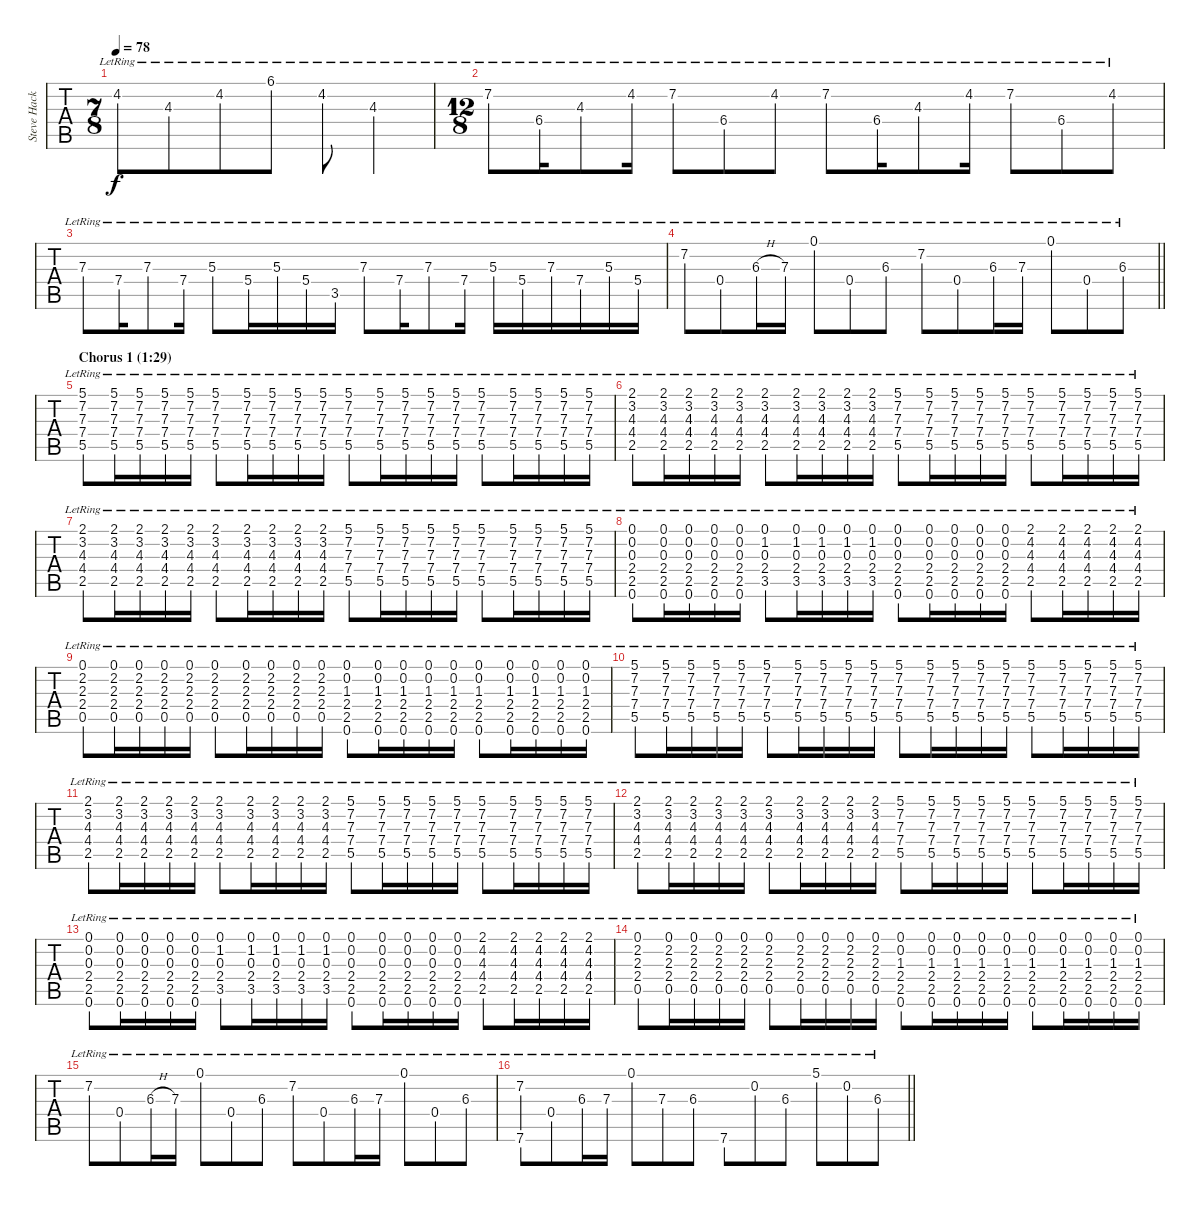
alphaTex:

\track ("Steve Hackett (electric guitar)" "Steve Hack") {instrument electricguitarjazz}
\staff {tabs}
\tuning (E4 B3 G3 D3 A2 E2) {hide}
\ts (7 8)
\tempo 78
\clef g2
\ks c
4.2{lr}.8{dy f} 4.3{lr}.8 4.2{lr}.8 6.1{lr}.8 4.2{lr}.8 4.3{lr}.4 |
\ts (12 8)
7.2{lr}.8 6.4{lr}.16 4.3{lr}.8 4.2{lr}.16 7.2{lr}.8 6.4{lr}.8 4.2{lr}.8 7.2{lr}.8 6.4{lr}.16 4.3{lr}.8 4.2{lr}.16 7.2{lr}.8 6.4{lr}.8 4.2{lr}.8 |
7.3{lr}.8 7.4{lr}.16 7.3{lr}.8 7.4{lr}.16 5.3{lr}.8 5.4{lr}.16 5.3{lr}.16 5.4{lr}.16 3.5{lr}.16 7.3{lr}.8 7.4{lr}.16 7.3{lr}.8 7.4{lr}.16 5.3{lr}.16 5.4{lr}.16 7.3{lr}.16 7.4{lr}.16 5.3{lr}.16 5.4{lr}.16 |
\barLineRight lightlight
7.2{lr}.8 0.4{lr}.8 6.3{h lr}.16 7.3{lr}.16 0.1{lr}.8 0.4{lr}.8 6.3{lr}.8 7.2{lr}.8 0.4{lr}.8 6.3{lr}.16 7.3{lr}.16 0.1{lr}.8 0.4{lr}.8 6.3{lr}.8 |
\section ("" "Chorus 1 (1:29)")
(5.1{lr} 7.2{lr} 7.3{lr} 7.4{lr} 5.5{lr}).8 (5.1{lr} 7.2{lr} 7.3{lr} 7.4{lr} 5.5{lr}).16 (5.1{lr} 7.2{lr} 7.3{lr} 7.4{lr} 5.5{lr}).16 (5.1{lr} 7.2{lr} 7.3{lr} 7.4{lr} 5.5{lr}).16 (5.1{lr} 7.2{lr} 7.3{lr} 7.4{lr} 5.5{lr}).16 (5.1{lr} 7.2{lr} 7.3{lr} 7.4{lr} 5.5{lr}).8 (5.1{lr} 7.2{lr} 7.3{lr} 7.4{lr} 5.5{lr}).16 (5.1{lr} 7.2{lr} 7.3{lr} 7.4{lr} 5.5{lr}).16 (5.1{lr} 7.2{lr} 7.3{lr} 7.4{lr} 5.5{lr}).16 (5.1{lr} 7.2{lr} 7.3{lr} 7.4{lr} 5.5{lr}).16 (5.1{lr} 7.2{lr} 7.3{lr} 7.4{lr} 5.5{lr}).8 (5.1{lr} 7.2{lr} 7.3{lr} 7.4{lr} 5.5{lr}).16 (5.1{lr} 7.2{lr} 7.3{lr} 7.4{lr} 5.5{lr}).16 (5.1{lr} 7.2{lr} 7.3{lr} 7.4{lr} 5.5{lr}).16 (5.1{lr} 7.2{lr} 7.3{lr} 7.4{lr} 5.5{lr}).16 (5.1{lr} 7.2{lr} 7.3{lr} 7.4{lr} 5.5{lr}).8 (5.1{lr} 7.2{lr} 7.3{lr} 7.4{lr} 5.5{lr}).16 (5.1{lr} 7.2{lr} 7.3{lr} 7.4{lr} 5.5{lr}).16 (5.1{lr} 7.2{lr} 7.3{lr} 7.4{lr} 5.5{lr}).16 (5.1{lr} 7.2{lr} 7.3{lr} 7.4{lr} 5.5{lr}).16 |
(2.1{lr} 3.2{lr} 4.3{lr} 4.4{lr} 2.5{lr}).8 (2.1{lr} 3.2{lr} 4.3{lr} 4.4{lr} 2.5{lr}).16 (2.1{lr} 3.2{lr} 4.3{lr} 4.4{lr} 2.5{lr}).16 (2.1{lr} 3.2{lr} 4.3{lr} 4.4{lr} 2.5{lr}).16 (2.1{lr} 3.2{lr} 4.3{lr} 4.4{lr} 2.5{lr}).16 (2.1{lr} 3.2{lr} 4.3{lr} 4.4{lr} 2.5{lr}).8 (2.1{lr} 3.2{lr} 4.3{lr} 4.4{lr} 2.5{lr}).16 (2.1{lr} 3.2{lr} 4.3{lr} 4.4{lr} 2.5{lr}).16 (2.1{lr} 3.2{lr} 4.3{lr} 4.4{lr} 2.5{lr}).16 (2.1{lr} 3.2{lr} 4.3{lr} 4.4{lr} 2.5{lr}).16 (5.1{lr} 7.2{lr} 7.3{lr} 7.4{lr} 5.5{lr}).8 (5.1{lr} 7.2{lr} 7.3{lr} 7.4{lr} 5.5{lr}).16 (5.1{lr} 7.2{lr} 7.3{lr} 7.4{lr} 5.5{lr}).16 (5.1{lr} 7.2{lr} 7.3{lr} 7.4{lr} 5.5{lr}).16 (5.1{lr} 7.2{lr} 7.3{lr} 7.4{lr} 5.5{lr}).16 (5.1{lr} 7.2{lr} 7.3{lr} 7.4{lr} 5.5{lr}).8 (5.1{lr} 7.2{lr} 7.3{lr} 7.4{lr} 5.5{lr}).16 (5.1{lr} 7.2{lr} 7.3{lr} 7.4{lr} 5.5{lr}).16 (5.1{lr} 7.2{lr} 7.3{lr} 7.4{lr} 5.5{lr}).16 (5.1{lr} 7.2{lr} 7.3{lr} 7.4{lr} 5.5{lr}).16 |
(2.1{lr} 3.2{lr} 4.3{lr} 4.4{lr} 2.5{lr}).8 (2.1{lr} 3.2{lr} 4.3{lr} 4.4{lr} 2.5{lr}).16 (2.1{lr} 3.2{lr} 4.3{lr} 4.4{lr} 2.5{lr}).16 (2.1{lr} 3.2{lr} 4.3{lr} 4.4{lr} 2.5{lr}).16 (2.1{lr} 3.2{lr} 4.3{lr} 4.4{lr} 2.5{lr}).16 (2.1{lr} 3.2{lr} 4.3{lr} 4.4{lr} 2.5{lr}).8 (2.1{lr} 3.2{lr} 4.3{lr} 4.4{lr} 2.5{lr}).16 (2.1{lr} 3.2{lr} 4.3{lr} 4.4{lr} 2.5{lr}).16 (2.1{lr} 3.2{lr} 4.3{lr} 4.4{lr} 2.5{lr}).16 (2.1{lr} 3.2{lr} 4.3{lr} 4.4{lr} 2.5{lr}).16 (5.1{lr} 7.2{lr} 7.3{lr} 7.4{lr} 5.5{lr}).8 (5.1{lr} 7.2{lr} 7.3{lr} 7.4{lr} 5.5{lr}).16 (5.1{lr} 7.2{lr} 7.3{lr} 7.4{lr} 5.5{lr}).16 (5.1{lr} 7.2{lr} 7.3{lr} 7.4{lr} 5.5{lr}).16 (5.1{lr} 7.2{lr} 7.3{lr} 7.4{lr} 5.5{lr}).16 (5.1{lr} 7.2{lr} 7.3{lr} 7.4{lr} 5.5{lr}).8 (5.1{lr} 7.2{lr} 7.3{lr} 7.4{lr} 5.5{lr}).16 (5.1{lr} 7.2{lr} 7.3{lr} 7.4{lr} 5.5{lr}).16 (5.1{lr} 7.2{lr} 7.3{lr} 7.4{lr} 5.5{lr}).16 (5.1{lr} 7.2{lr} 7.3{lr} 7.4{lr} 5.5{lr}).16 |
(0.1{lr} 0.2{lr} 0.3{lr} 2.4{lr} 2.5{lr} 0.6{lr}).8 (0.1{lr} 0.2{lr} 0.3{lr} 2.4{lr} 2.5{lr} 0.6{lr}).16 (0.1{lr} 0.2{lr} 0.3{lr} 2.4{lr} 2.5{lr} 0.6{lr}).16 (0.1{lr} 0.2{lr} 0.3{lr} 2.4{lr} 2.5{lr} 0.6{lr}).16 (0.1{lr} 0.2{lr} 0.3{lr} 2.4{lr} 2.5{lr} 0.6{lr}).16 (0.1{lr} 1.2{lr} 0.3{lr} 2.4{lr} 3.5{lr}).8 (0.1{lr} 1.2{lr} 0.3{lr} 2.4{lr} 3.5{lr}).16 (0.1{lr} 1.2{lr} 0.3{lr} 2.4{lr} 3.5{lr}).16 (0.1{lr} 1.2{lr} 0.3{lr} 2.4{lr} 3.5{lr}).16 (0.1{lr} 1.2{lr} 0.3{lr} 2.4{lr} 3.5{lr}).16 (0.1{lr} 0.2{lr} 0.3{lr} 2.4{lr} 2.5{lr} 0.6{lr}).8 (0.1{lr} 0.2{lr} 0.3{lr} 2.4{lr} 2.5{lr} 0.6{lr}).16 (0.1{lr} 0.2{lr} 0.3{lr} 2.4{lr} 2.5{lr} 0.6{lr}).16 (0.1{lr} 0.2{lr} 0.3{lr} 2.4{lr} 2.5{lr} 0.6{lr}).16 (0.1{lr} 0.2{lr} 0.3{lr} 2.4{lr} 2.5{lr} 0.6{lr}).16 (2.1{lr} 4.2{lr} 4.3{lr} 4.4{lr} 2.5{lr}).8 (2.1{lr} 4.2{lr} 4.3{lr} 4.4{lr} 2.5{lr}).16 (2.1{lr} 4.2{lr} 4.3{lr} 4.4{lr} 2.5{lr}).16 (2.1{lr} 4.2{lr} 4.3{lr} 4.4{lr} 2.5{lr}).16 (2.1{lr} 4.2{lr} 4.3{lr} 4.4{lr} 2.5{lr}).16 |
(0.1{lr} 2.2{lr} 2.3{lr} 2.4{lr} 0.5{lr}).8 (0.1{lr} 2.2{lr} 2.3{lr} 2.4{lr} 0.5{lr}).16 (0.1{lr} 2.2{lr} 2.3{lr} 2.4{lr} 0.5{lr}).16 (0.1{lr} 2.2{lr} 2.3{lr} 2.4{lr} 0.5{lr}).16 (0.1{lr} 2.2{lr} 2.3{lr} 2.4{lr} 0.5{lr}).16 (0.1{lr} 2.2{lr} 2.3{lr} 2.4{lr} 0.5{lr}).8 (0.1{lr} 2.2{lr} 2.3{lr} 2.4{lr} 0.5{lr}).16 (0.1{lr} 2.2{lr} 2.3{lr} 2.4{lr} 0.5{lr}).16 (0.1{lr} 2.2{lr} 2.3{lr} 2.4{lr} 0.5{lr}).16 (0.1{lr} 2.2{lr} 2.3{lr} 2.4{lr} 0.5{lr}).16 (0.1{lr} 0.2{lr} 1.3{lr} 2.4{lr} 2.5{lr} 0.6{lr}).8 (0.1{lr} 0.2{lr} 1.3{lr} 2.4{lr} 2.5{lr} 0.6{lr}).16 (0.1{lr} 0.2{lr} 1.3{lr} 2.4{lr} 2.5{lr} 0.6{lr}).16 (0.1{lr} 0.2{lr} 1.3{lr} 2.4{lr} 2.5{lr} 0.6{lr}).16 (0.1{lr} 0.2{lr} 1.3{lr} 2.4{lr} 2.5{lr} 0.6{lr}).16 (0.1{lr} 0.2{lr} 1.3{lr} 2.4{lr} 2.5{lr} 0.6{lr}).8 (0.1{lr} 0.2{lr} 1.3{lr} 2.4{lr} 2.5{lr} 0.6{lr}).16 (0.1{lr} 0.2{lr} 1.3{lr} 2.4{lr} 2.5{lr} 0.6{lr}).16 (0.1{lr} 0.2{lr} 1.3{lr} 2.4{lr} 2.5{lr} 0.6{lr}).16 (0.1{lr} 0.2{lr} 1.3{lr} 2.4{lr} 2.5{lr} 0.6{lr}).16 |
(5.1{lr} 7.2{lr} 7.3{lr} 7.4{lr} 5.5{lr}).8 (5.1{lr} 7.2{lr} 7.3{lr} 7.4{lr} 5.5{lr}).16 (5.1{lr} 7.2{lr} 7.3{lr} 7.4{lr} 5.5{lr}).16 (5.1{lr} 7.2{lr} 7.3{lr} 7.4{lr} 5.5{lr}).16 (5.1{lr} 7.2{lr} 7.3{lr} 7.4{lr} 5.5{lr}).16 (5.1{lr} 7.2{lr} 7.3{lr} 7.4{lr} 5.5{lr}).8 (5.1{lr} 7.2{lr} 7.3{lr} 7.4{lr} 5.5{lr}).16 (5.1{lr} 7.2{lr} 7.3{lr} 7.4{lr} 5.5{lr}).16 (5.1{lr} 7.2{lr} 7.3{lr} 7.4{lr} 5.5{lr}).16 (5.1{lr} 7.2{lr} 7.3{lr} 7.4{lr} 5.5{lr}).16 (5.1{lr} 7.2{lr} 7.3{lr} 7.4{lr} 5.5{lr}).8 (5.1{lr} 7.2{lr} 7.3{lr} 7.4{lr} 5.5{lr}).16 (5.1{lr} 7.2{lr} 7.3{lr} 7.4{lr} 5.5{lr}).16 (5.1{lr} 7.2{lr} 7.3{lr} 7.4{lr} 5.5{lr}).16 (5.1{lr} 7.2{lr} 7.3{lr} 7.4{lr} 5.5{lr}).16 (5.1{lr} 7.2{lr} 7.3{lr} 7.4{lr} 5.5{lr}).8 (5.1{lr} 7.2{lr} 7.3{lr} 7.4{lr} 5.5{lr}).16 (5.1{lr} 7.2{lr} 7.3{lr} 7.4{lr} 5.5{lr}).16 (5.1{lr} 7.2{lr} 7.3{lr} 7.4{lr} 5.5{lr}).16 (5.1{lr} 7.2{lr} 7.3{lr} 7.4{lr} 5.5{lr}).16 |
(2.1{lr} 3.2{lr} 4.3{lr} 4.4{lr} 2.5{lr}).8 (2.1{lr} 3.2{lr} 4.3{lr} 4.4{lr} 2.5{lr}).16 (2.1{lr} 3.2{lr} 4.3{lr} 4.4{lr} 2.5{lr}).16 (2.1{lr} 3.2{lr} 4.3{lr} 4.4{lr} 2.5{lr}).16 (2.1{lr} 3.2{lr} 4.3{lr} 4.4{lr} 2.5{lr}).16 (2.1{lr} 3.2{lr} 4.3{lr} 4.4{lr} 2.5{lr}).8 (2.1{lr} 3.2{lr} 4.3{lr} 4.4{lr} 2.5{lr}).16 (2.1{lr} 3.2{lr} 4.3{lr} 4.4{lr} 2.5{lr}).16 (2.1{lr} 3.2{lr} 4.3{lr} 4.4{lr} 2.5{lr}).16 (2.1{lr} 3.2{lr} 4.3{lr} 4.4{lr} 2.5{lr}).16 (5.1{lr} 7.2{lr} 7.3{lr} 7.4{lr} 5.5{lr}).8 (5.1{lr} 7.2{lr} 7.3{lr} 7.4{lr} 5.5{lr}).16 (5.1{lr} 7.2{lr} 7.3{lr} 7.4{lr} 5.5{lr}).16 (5.1{lr} 7.2{lr} 7.3{lr} 7.4{lr} 5.5{lr}).16 (5.1{lr} 7.2{lr} 7.3{lr} 7.4{lr} 5.5{lr}).16 (5.1{lr} 7.2{lr} 7.3{lr} 7.4{lr} 5.5{lr}).8 (5.1{lr} 7.2{lr} 7.3{lr} 7.4{lr} 5.5{lr}).16 (5.1{lr} 7.2{lr} 7.3{lr} 7.4{lr} 5.5{lr}).16 (5.1{lr} 7.2{lr} 7.3{lr} 7.4{lr} 5.5{lr}).16 (5.1{lr} 7.2{lr} 7.3{lr} 7.4{lr} 5.5{lr}).16 |
(2.1{lr} 3.2{lr} 4.3{lr} 4.4{lr} 2.5{lr}).8 (2.1{lr} 3.2{lr} 4.3{lr} 4.4{lr} 2.5{lr}).16 (2.1{lr} 3.2{lr} 4.3{lr} 4.4{lr} 2.5{lr}).16 (2.1{lr} 3.2{lr} 4.3{lr} 4.4{lr} 2.5{lr}).16 (2.1{lr} 3.2{lr} 4.3{lr} 4.4{lr} 2.5{lr}).16 (2.1{lr} 3.2{lr} 4.3{lr} 4.4{lr} 2.5{lr}).8 (2.1{lr} 3.2{lr} 4.3{lr} 4.4{lr} 2.5{lr}).16 (2.1{lr} 3.2{lr} 4.3{lr} 4.4{lr} 2.5{lr}).16 (2.1{lr} 3.2{lr} 4.3{lr} 4.4{lr} 2.5{lr}).16 (2.1{lr} 3.2{lr} 4.3{lr} 4.4{lr} 2.5{lr}).16 (5.1{lr} 7.2{lr} 7.3{lr} 7.4{lr} 5.5{lr}).8 (5.1{lr} 7.2{lr} 7.3{lr} 7.4{lr} 5.5{lr}).16 (5.1{lr} 7.2{lr} 7.3{lr} 7.4{lr} 5.5{lr}).16 (5.1{lr} 7.2{lr} 7.3{lr} 7.4{lr} 5.5{lr}).16 (5.1{lr} 7.2{lr} 7.3{lr} 7.4{lr} 5.5{lr}).16 (5.1{lr} 7.2{lr} 7.3{lr} 7.4{lr} 5.5{lr}).8 (5.1{lr} 7.2{lr} 7.3{lr} 7.4{lr} 5.5{lr}).16 (5.1{lr} 7.2{lr} 7.3{lr} 7.4{lr} 5.5{lr}).16 (5.1{lr} 7.2{lr} 7.3{lr} 7.4{lr} 5.5{lr}).16 (5.1{lr} 7.2{lr} 7.3{lr} 7.4{lr} 5.5{lr}).16 |
(0.1{lr} 0.2{lr} 0.3{lr} 2.4{lr} 2.5{lr} 0.6{lr}).8 (0.1{lr} 0.2{lr} 0.3{lr} 2.4{lr} 2.5{lr} 0.6{lr}).16 (0.1{lr} 0.2{lr} 0.3{lr} 2.4{lr} 2.5{lr} 0.6{lr}).16 (0.1{lr} 0.2{lr} 0.3{lr} 2.4{lr} 2.5{lr} 0.6{lr}).16 (0.1{lr} 0.2{lr} 0.3{lr} 2.4{lr} 2.5{lr} 0.6{lr}).16 (0.1{lr} 1.2{lr} 0.3{lr} 2.4{lr} 3.5{lr}).8 (0.1{lr} 1.2{lr} 0.3{lr} 2.4{lr} 3.5{lr}).16 (0.1{lr} 1.2{lr} 0.3{lr} 2.4{lr} 3.5{lr}).16 (0.1{lr} 1.2{lr} 0.3{lr} 2.4{lr} 3.5{lr}).16 (0.1{lr} 1.2{lr} 0.3{lr} 2.4{lr} 3.5{lr}).16 (0.1{lr} 0.2{lr} 0.3{lr} 2.4{lr} 2.5{lr} 0.6{lr}).8 (0.1{lr} 0.2{lr} 0.3{lr} 2.4{lr} 2.5{lr} 0.6{lr}).16 (0.1{lr} 0.2{lr} 0.3{lr} 2.4{lr} 2.5{lr} 0.6{lr}).16 (0.1{lr} 0.2{lr} 0.3{lr} 2.4{lr} 2.5{lr} 0.6{lr}).16 (0.1{lr} 0.2{lr} 0.3{lr} 2.4{lr} 2.5{lr} 0.6{lr}).16 (2.1{lr} 4.2{lr} 4.3{lr} 4.4{lr} 2.5{lr}).8 (2.1{lr} 4.2{lr} 4.3{lr} 4.4{lr} 2.5{lr}).16 (2.1{lr} 4.2{lr} 4.3{lr} 4.4{lr} 2.5{lr}).16 (2.1{lr} 4.2{lr} 4.3{lr} 4.4{lr} 2.5{lr}).16 (2.1{lr} 4.2{lr} 4.3{lr} 4.4{lr} 2.5{lr}).16 |
(0.1{lr} 2.2{lr} 2.3{lr} 2.4{lr} 0.5{lr}).8 (0.1{lr} 2.2{lr} 2.3{lr} 2.4{lr} 0.5{lr}).16 (0.1{lr} 2.2{lr} 2.3{lr} 2.4{lr} 0.5{lr}).16 (0.1{lr} 2.2{lr} 2.3{lr} 2.4{lr} 0.5{lr}).16 (0.1{lr} 2.2{lr} 2.3{lr} 2.4{lr} 0.5{lr}).16 (0.1{lr} 2.2{lr} 2.3{lr} 2.4{lr} 0.5{lr}).8 (0.1{lr} 2.2{lr} 2.3{lr} 2.4{lr} 0.5{lr}).16 (0.1{lr} 2.2{lr} 2.3{lr} 2.4{lr} 0.5{lr}).16 (0.1{lr} 2.2{lr} 2.3{lr} 2.4{lr} 0.5{lr}).16 (0.1{lr} 2.2{lr} 2.3{lr} 2.4{lr} 0.5{lr}).16 (0.1{lr} 0.2{lr} 1.3{lr} 2.4{lr} 2.5{lr} 0.6{lr}).8 (0.1{lr} 0.2{lr} 1.3{lr} 2.4{lr} 2.5{lr} 0.6{lr}).16 (0.1{lr} 0.2{lr} 1.3{lr} 2.4{lr} 2.5{lr} 0.6{lr}).16 (0.1{lr} 0.2{lr} 1.3{lr} 2.4{lr} 2.5{lr} 0.6{lr}).16 (0.1{lr} 0.2{lr} 1.3{lr} 2.4{lr} 2.5{lr} 0.6{lr}).16 (0.1{lr} 0.2{lr} 1.3{lr} 2.4{lr} 2.5{lr} 0.6{lr}).8 (0.1{lr} 0.2{lr} 1.3{lr} 2.4{lr} 2.5{lr} 0.6{lr}).16 (0.1{lr} 0.2{lr} 1.3{lr} 2.4{lr} 2.5{lr} 0.6{lr}).16 (0.1{lr} 0.2{lr} 1.3{lr} 2.4{lr} 2.5{lr} 0.6{lr}).16 (0.1{lr} 0.2{lr} 1.3{lr} 2.4{lr} 2.5{lr} 0.6{lr}).16 |
7.2{lr}.8 0.4{lr}.8 6.3{h lr}.16 7.3{lr}.16 0.1{lr}.8 0.4{lr}.8 6.3{lr}.8 7.2{lr}.8 0.4{lr}.8 6.3{lr}.16 7.3{lr}.16 0.1{lr}.8 0.4{lr}.8 6.3{lr}.8 |
\barLineRight lightlight
(7.2{lr} 7.6{lr}).8 0.4{lr}.8 6.3{lr}.16 7.3{lr}.16 0.1{lr}.8 7.3{lr}.8 6.3{lr}.8 7.6{lr}.8 0.2{lr}.8 6.3{lr}.8 5.1{lr}.8 0.2{lr}.8 6.3{lr}.8
